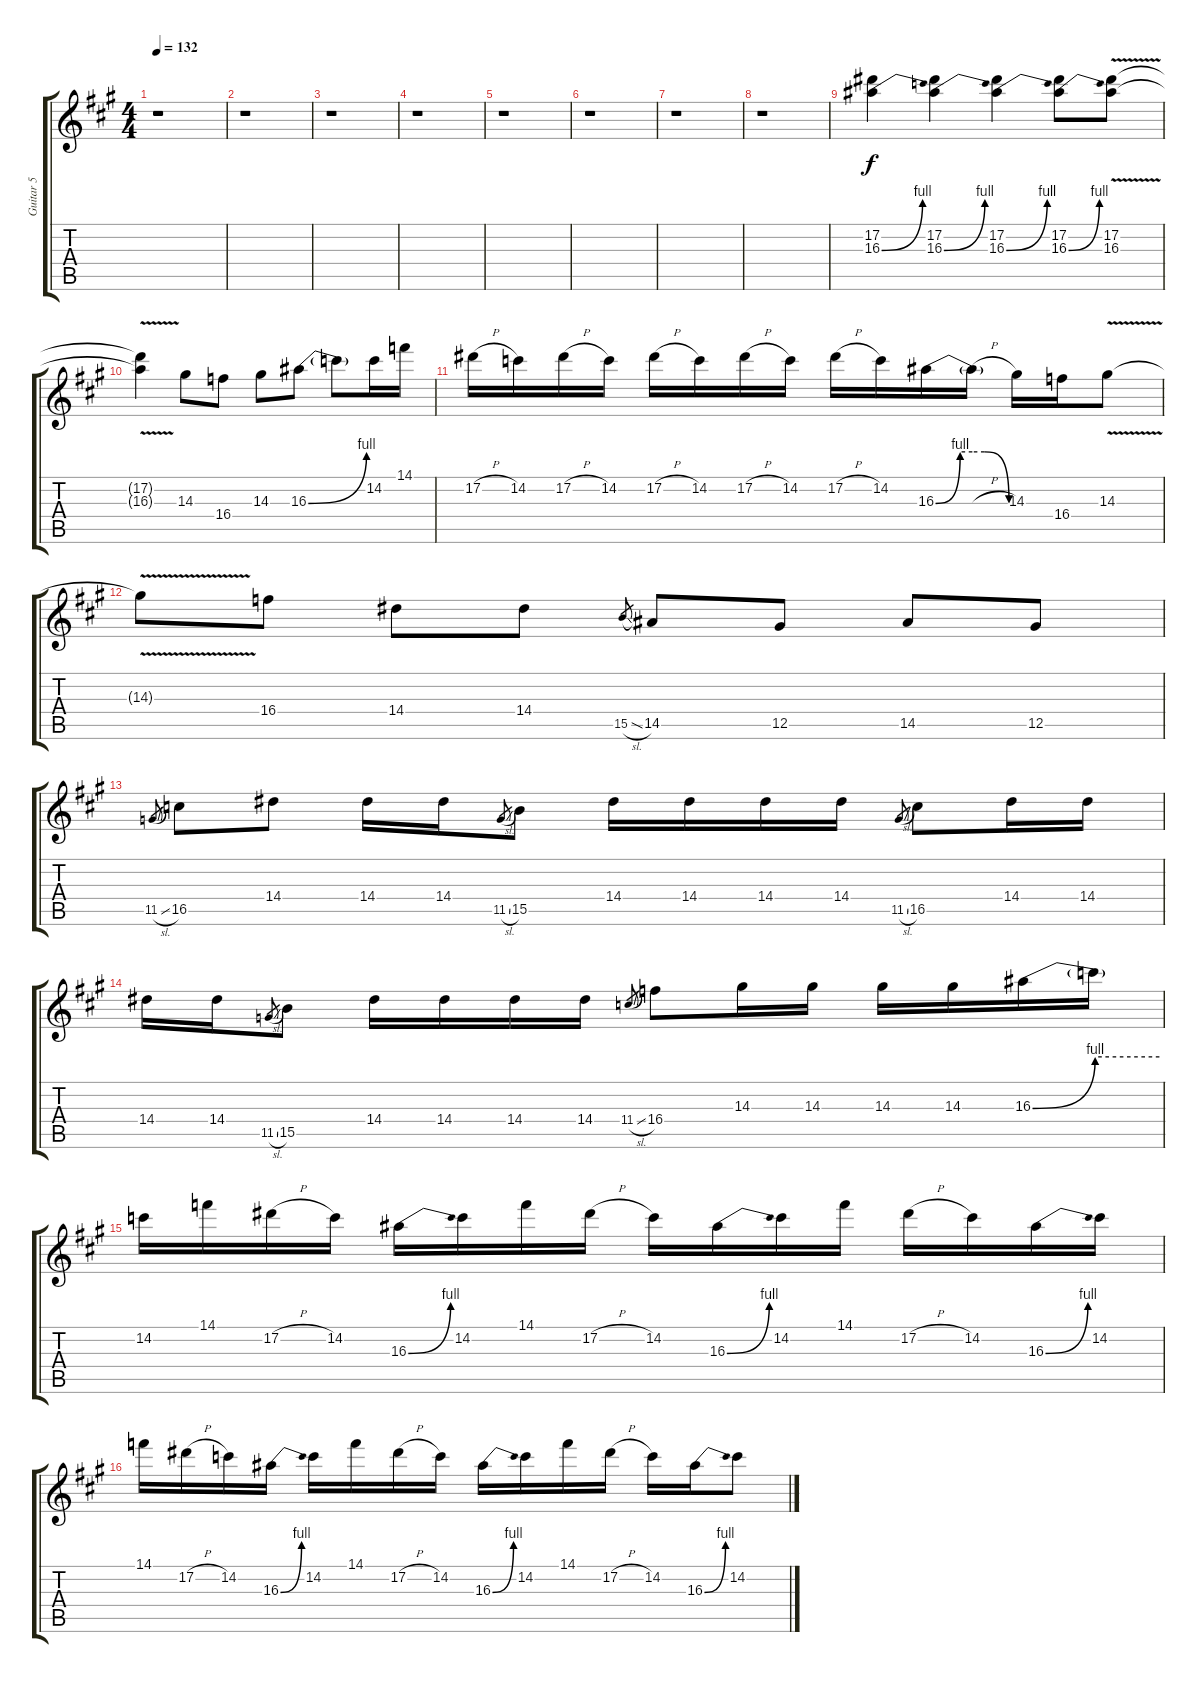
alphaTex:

\track ("Guitar 5" "Guitar 5") {instrument distortionguitar}
\staff {score tabs}
\tuning (Eb4 Bb3 Gb3 Db3 Ab2 Eb2) {hide}
\ts (4 4)
\tempo 132
\clef g2
\ks a
r.1{dy f} |
r.1 |
r.1 |
r.1 |
r.1 |
r.1 |
r.1 |
r.1 |
(17.2 16.3{be (bend 0 0 60 4)}).4 (17.2 16.3{be (bend 0 0 60 4)}).4 (17.2 16.3{be (bend 0 0 60 4)}).4 (17.2 16.3{be (bend 0 0 60 4)}).8 (17.2{v} 16.3{v}).8 |
(17.2{t} 16.3{t}).4 14.3.8 16.4.8 14.3.8 16.3{be (bend 0 0 60 4)}.8 16.3{t}.8 14.2.16 14.1.16 |
17.2{h}.16 14.2.16 17.2{h}.16 14.2.16 17.2{h}.16 14.2.16 17.2{h}.16 14.2.16 17.2{h}.16 14.2.16 16.3{be (custom 0 0 20 4 30 4 40 4 60 0)}.16 16.3{h t}.16 14.3.16 16.4.16 14.3{v}.8 |
14.3{t}.8 16.4.8 14.4.8 14.4.8 15.5{sl}.8{gr} 14.5.8 12.5.8 14.5.8 12.5.8 |
11.5{sl}.8{gr} 16.5.8 14.4.8 14.4.16 14.4.16 11.5{sl}.8{gr} 15.5.8 14.4.16 14.4.16 14.4.16 14.4.16 11.5{sl}.8{gr} 16.5.8 14.4.16 14.4.16 |
14.4.16 14.4.16 11.5{sl}.8{gr} 15.5.8 14.4.16 14.4.16 14.4.16 14.4.16 11.4{sl}.8{gr} 16.4.8 14.3.16 14.3.16 14.3.16 14.3.16 16.3{be (bend 0 0 60 4)}.16 16.3{be (hold 0 4 60 4) t}.16 |
14.2.16 14.1.16 17.2{h}.16 14.2.16 16.3{be (bend 0 0 60 4)}.16 14.2.16 14.1.16 17.2{h}.16 14.2.16 16.3{be (bend 0 0 60 4)}.16 14.2.16 14.1.16 17.2{h}.16 14.2.16 16.3{be (bend 0 0 60 4)}.16 14.2.16 |
14.1.16 17.2{h}.16 14.2.16 16.3{be (bend 0 0 60 4)}.16 14.2.16 14.1.16 17.2{h}.16 14.2.16 16.3{be (bend 0 0 60 4)}.16 14.2.16 14.1.16 17.2{h}.16 14.2.16 16.3{be (bend 0 0 60 4)}.16 14.2.8
